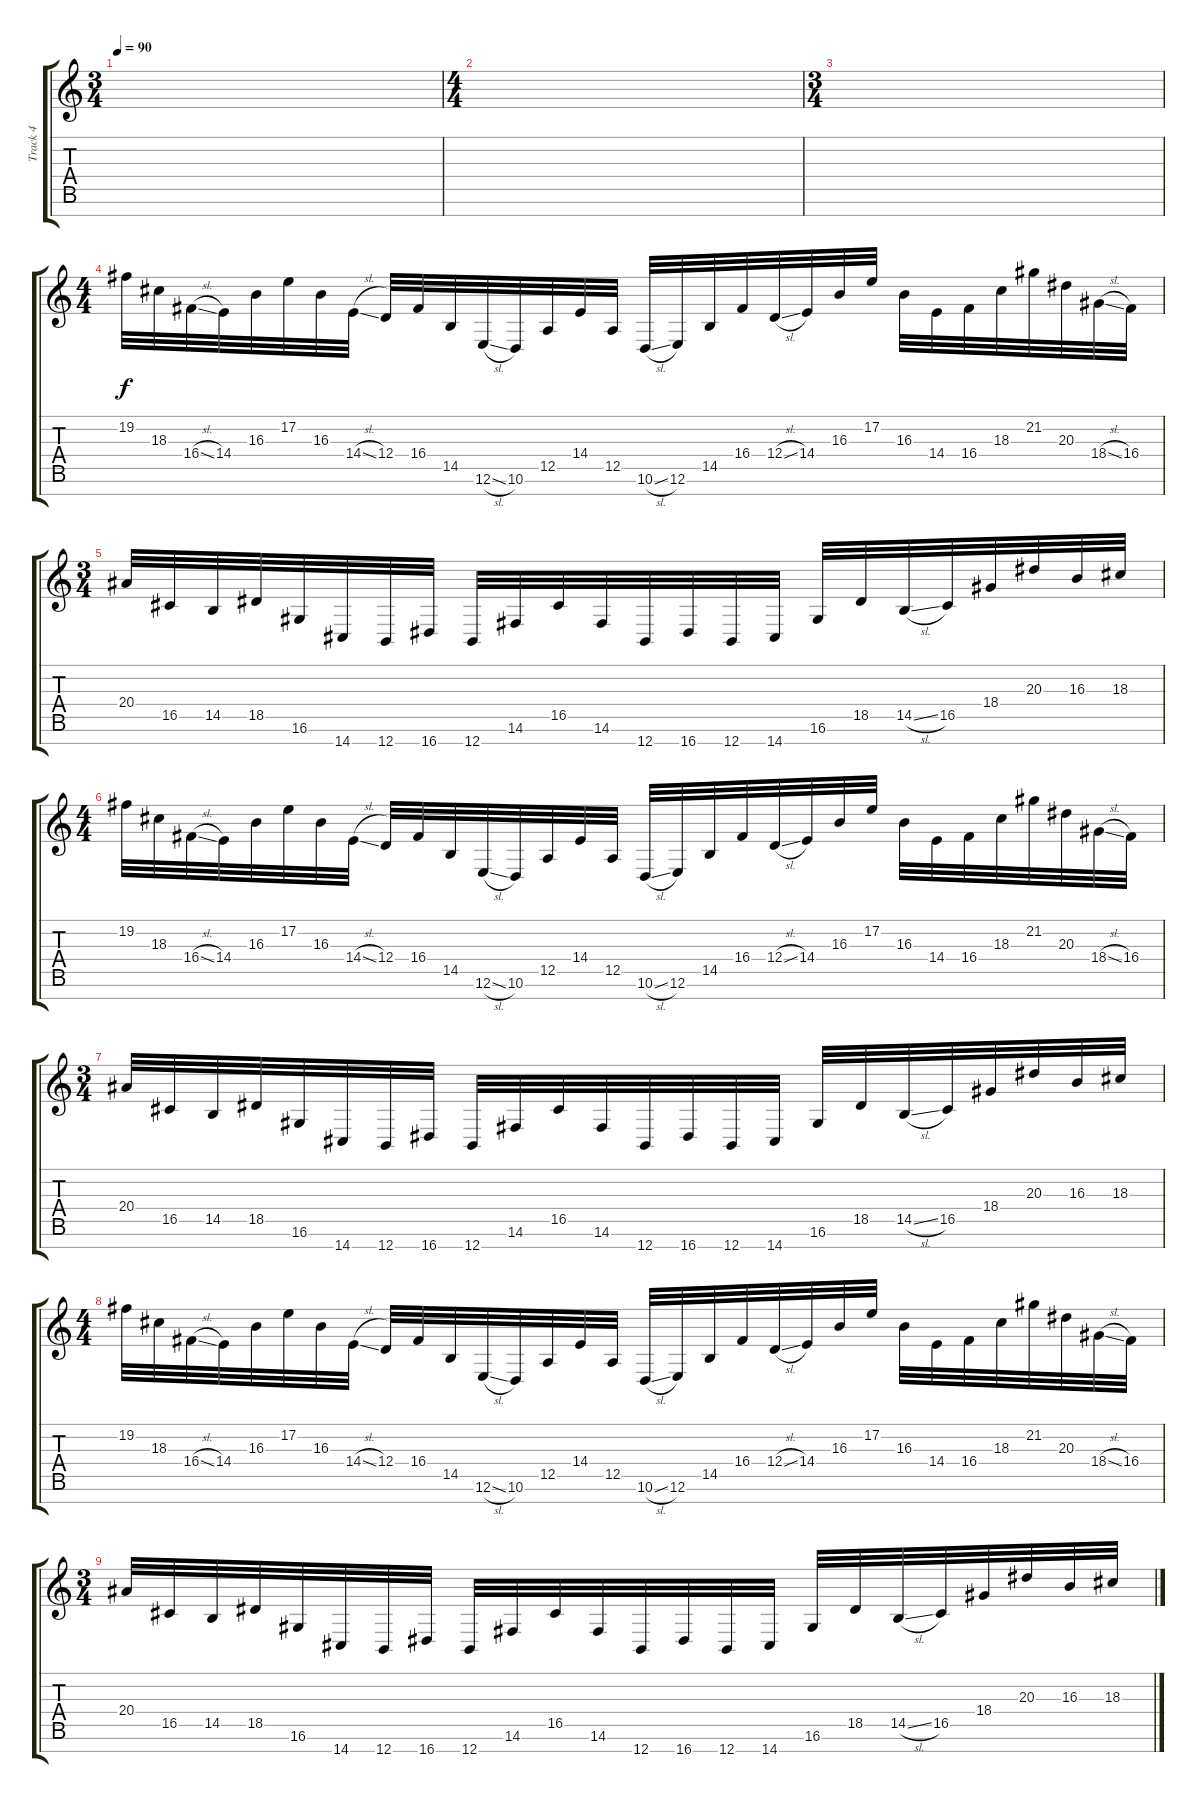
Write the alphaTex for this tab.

\track ("Track 4" "Track 4") {instrument lead1square}
\staff {score tabs}
\tuning (E4 B3 G3 D3 A2 E2 B1) {hide}
\ts (3 4)
\tempo 90
\clef g2
\ks c
|
\ts (4 4)
|
\ts (3 4)
|
\ts (4 4)
19.2.32{balance 16} 18.3.32 16.4{sl}.32 14.4.32 16.3.32 17.2.32 16.3.32 14.4{sl}.32 12.4.32 16.4.32 14.5.32 12.6{sl}.32 10.6.32 12.5.32 14.4.32 12.5.32 10.6{sl}.32 12.6.32 14.5.32 16.4.32 12.4{sl}.32 14.4.32 16.3.32 17.2.32 16.3.32 14.4.32 16.4.32 18.3.32 21.2.32 20.3.32 18.4{sl}.32 16.4.32 |
\ts (3 4)
20.4.32{balance 0} 16.5.32 14.5.32 18.5.32 16.6.32 14.7.32 12.7.32 16.7.32 12.7.32 14.6.32 16.5.32 14.6.32 12.7.32 16.7.32 12.7.32 14.7.32 16.6.32 18.5.32 14.5{sl}.32 16.5.32 18.4.32 20.3.32 16.3.32 18.3.32 |
\ts (4 4)
19.2.32{volume 0 balance 16} 18.3.32 16.4{sl}.32 14.4.32 16.3.32 17.2.32 16.3.32 14.4{sl}.32 12.4.32 16.4.32 14.5.32 12.6{sl}.32 10.6.32 12.5.32 14.4.32 12.5.32 10.6{sl}.32 12.6.32 14.5.32 16.4.32 12.4{sl}.32 14.4.32 16.3.32 17.2.32 16.3.32 14.4.32 16.4.32 18.3.32 21.2.32 20.3.32 18.4{sl}.32 16.4.32 |
\ts (3 4)
20.4.32{balance 0} 16.5.32 14.5.32 18.5.32 16.6.32 14.7.32 12.7.32 16.7.32 12.7.32 14.6.32 16.5.32 14.6.32 12.7.32 16.7.32 12.7.32 14.7.32 16.6.32 18.5.32 14.5{sl}.32 16.5.32 18.4.32 20.3.32 16.3.32 18.3.32 |
\ts (4 4)
19.2.32{balance 16} 18.3.32 16.4{sl}.32 14.4.32 16.3.32 17.2.32 16.3.32 14.4{sl}.32 12.4.32 16.4.32 14.5.32 12.6{sl}.32 10.6.32 12.5.32 14.4.32 12.5.32 10.6{sl}.32 12.6.32 14.5.32 16.4.32 12.4{sl}.32 14.4.32 16.3.32 17.2.32 16.3.32 14.4.32 16.4.32 18.3.32 21.2.32 20.3.32 18.4{sl}.32 16.4.32 |
\ts (3 4)
20.4.32{balance 0} 16.5.32 14.5.32 18.5.32 16.6.32 14.7.32 12.7.32 16.7.32 12.7.32 14.6.32 16.5.32 14.6.32 12.7.32 16.7.32 12.7.32 14.7.32 16.6.32 18.5.32 14.5{sl}.32 16.5.32 18.4.32 20.3.32 16.3.32 18.3.32
